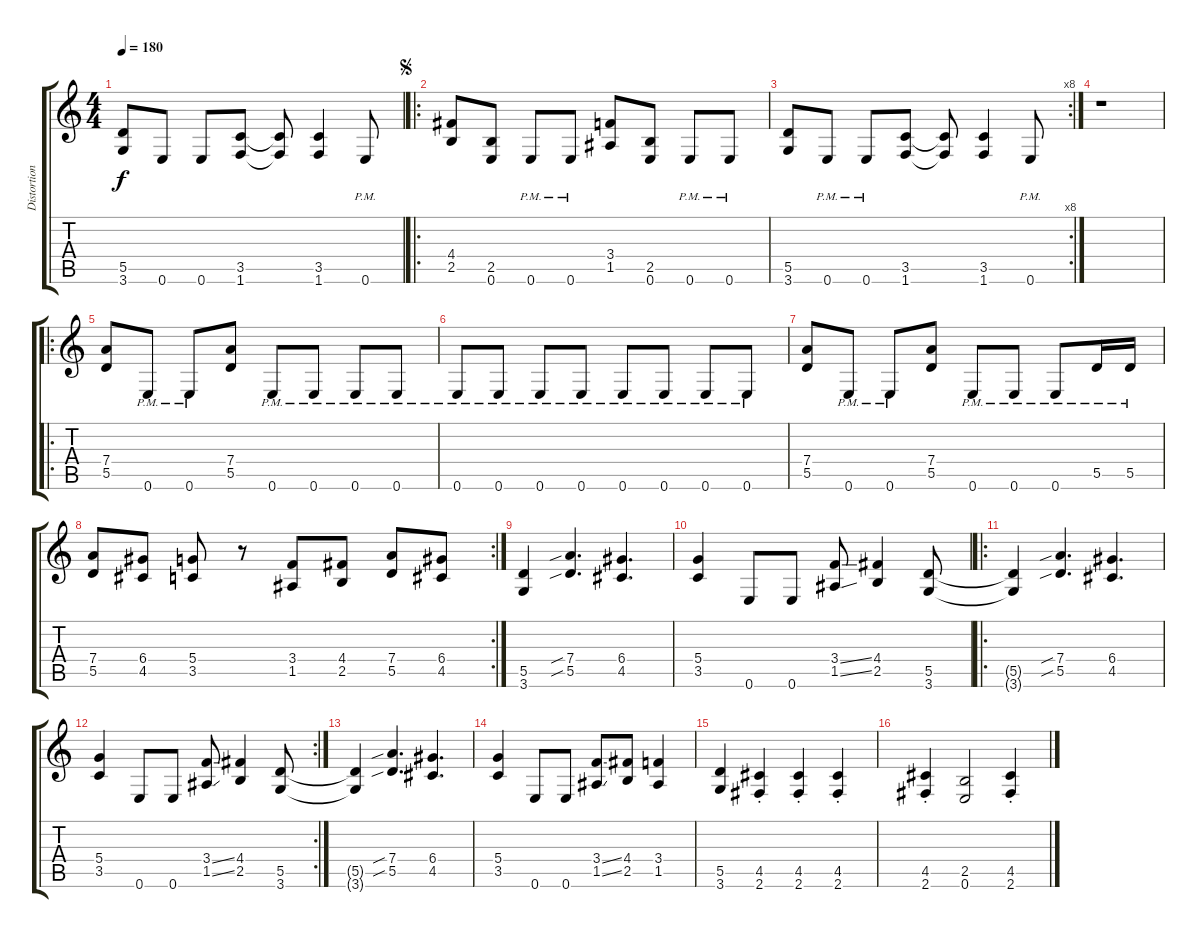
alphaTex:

\track ("Distortion 2" "Distortion") {instrument distortionguitar}
\staff {score tabs}
\tuning (E4 B3 G3 D3 A2 E2) {hide}
\ts (4 4)
\tempo 180
\clef g2
\ks c
(5.5 3.6).8{dy f} 0.6.8 0.6.8 (3.5 1.6).8 (3.5{t} 1.6{t}).8 (3.5 1.6).4 0.6{pm}.8 |
\ro
\jump segno
(4.4 2.5).8 (2.5 0.6).8 0.6{pm}.8 0.6{pm}.8 (3.4 1.5).8 (2.5 0.6).8 0.6{pm}.8 0.6{pm}.8 |
\rc 8
(5.5 3.6).8 0.6{pm}.8 0.6{pm}.8 (3.5 1.6).8 (3.5{t} 1.6{t}).8 (3.5 1.6).4 0.6{pm}.8 |
r.1 |
\ro
(7.4 5.5).8 0.6{pm}.8 0.6{pm}.8 (7.4 5.5).8 0.6{pm}.8 0.6{pm}.8 0.6{pm}.8 0.6{pm}.8 |
0.6{pm}.8 0.6{pm}.8 0.6{pm}.8 0.6{pm}.8 0.6{pm}.8 0.6{pm}.8 0.6{pm}.8 0.6{pm}.8 |
(7.4 5.5).8 0.6{pm}.8 0.6{pm}.8 (7.4 5.5).8 0.6{pm}.8 0.6{pm}.8 0.6{pm}.8 5.5{pm}.16 5.5{pm}.16 |
\rc 2
(7.4 5.5).8 (6.4 4.5).8 (5.4 3.5).8 r.8 (3.4 1.5).8 (4.4 2.5).8 (7.4 5.5).8 (6.4 4.5).8 |
(5.5 3.6).4 (7.4{sib} 5.5{sib}).4{d} (6.4 4.5).4{d} |
(5.4 3.5).4 0.6.8 0.6.8 (3.4{ss} 1.5{ss}).8 (4.4 2.5).4 (5.5 3.6).8 |
\ro
(5.5{t} 3.6{t}).4 (7.4{sib} 5.5{sib}).4{d} (6.4 4.5).4{d} |
\rc 2
(5.4 3.5).4 0.6.8 0.6.8 (3.4{ss} 1.5{ss}).8 (4.4 2.5).4 (5.5 3.6).8 |
(5.5{t} 3.6{t}).4 (7.4{sib} 5.5{sib}).4{d} (6.4 4.5).4{d} |
(5.4 3.5).4 0.6.8 0.6.8 (3.4{ss} 1.5{ss}).8 (4.4 2.5).8 (3.4 1.5).4 |
(5.5 3.6).4 (4.5{st} 2.6{st}).4 (4.5{st} 2.6{st}).4 (4.5{st} 2.6{st}).4 |
(4.5{st} 2.6{st}).4 (2.5 0.6).2 (4.5{st} 2.6{st}).4
